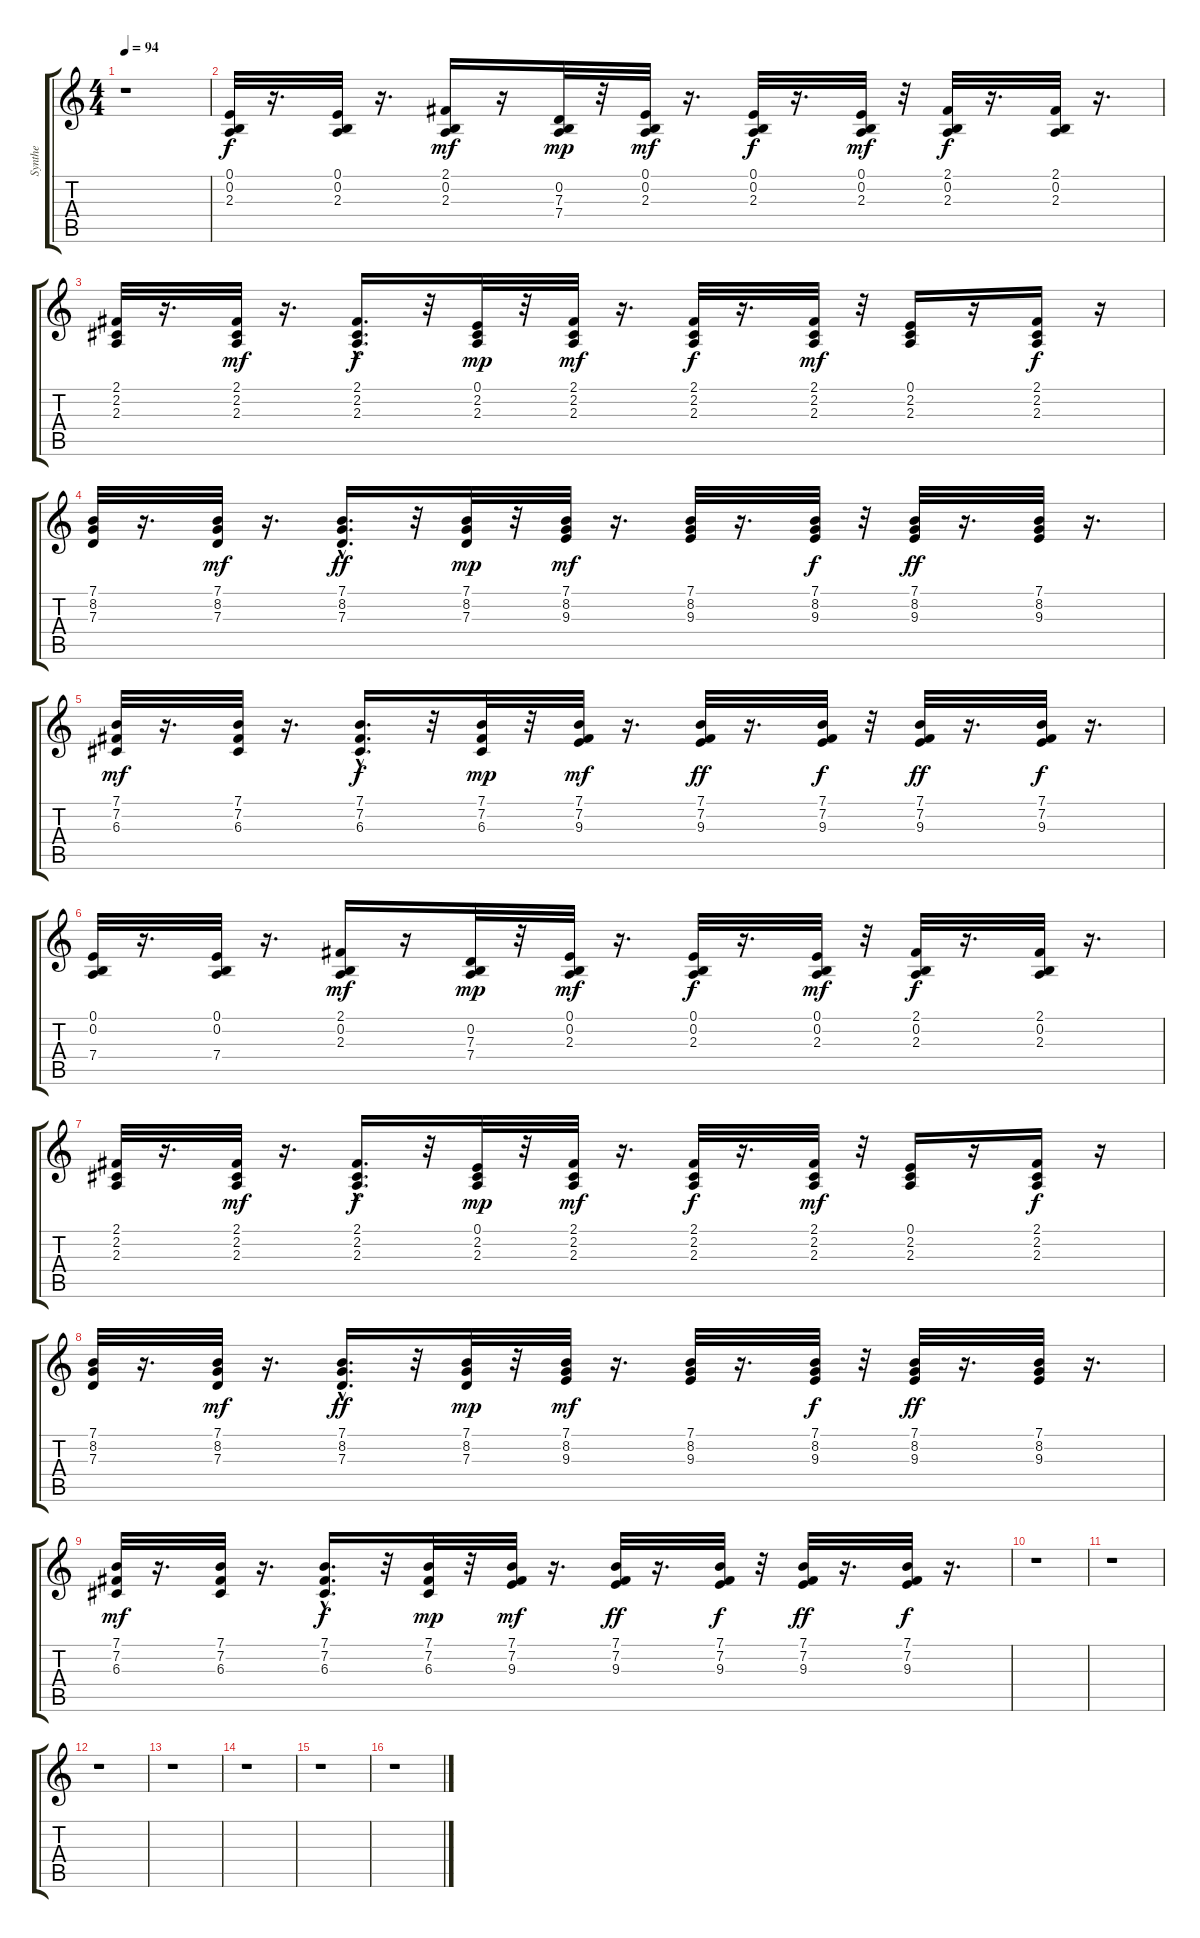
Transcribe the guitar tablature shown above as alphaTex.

\track ("Synthe" "Synthe") {instrument pad3polysynth}
\staff {score tabs}
\tuning (E4 B3 G3 D3 A2 E2) {hide}
\ts (4 4)
\tempo 94
\clef g2
\ks c
r.1{dy fff} |
(0.1 0.2 2.3).32{dy f} r.16{d} (0.1 0.2 2.3).32 r.16{d} (2.1 0.2 2.3).16{dy mf} r.16 (0.2 7.3 7.4).32{dy mp} r.32 (0.1 0.2 2.3).32{dy mf} r.16{d} (0.1 0.2 2.3).32{dy f} r.16{d} (0.1 0.2 2.3).32{dy mf} r.32 (2.1 0.2 2.3).32{dy f} r.16{d} (2.1 0.2 2.3).32 r.16{d} |
(2.1 2.2 2.3).32 r.16{d} (2.1 2.2 2.3).32{dy mf} r.16{d} (2.1 2.2 2.3{hac}).16{d dy f} r.32 (0.1 2.2 2.3).32{dy mp} r.32 (2.1 2.2 2.3).32{dy mf} r.16{d} (2.1 2.2 2.3).32{dy f} r.16{d} (2.1 2.2 2.3).32{dy mf} r.32 (0.1 2.2 2.3).16 r.16 (2.1 2.2 2.3).16{dy f} r.16 |
(7.1 8.2 7.3).32 r.16{d} (7.1 8.2 7.3).32{dy mf} r.16{d} (7.1 8.2{hac} 7.3{hac}).16{d dy ff} r.32 (7.1 8.2 7.3).32{dy mp} r.32 (7.1 8.2 9.3).32{dy mf} r.16{d} (7.1 8.2 9.3).32 r.16{d} (7.1 8.2 9.3).32{dy f} r.32 (7.1 8.2 9.3).32{dy ff} r.16{d} (7.1 8.2 9.3).32 r.16{d} |
(7.1 7.2 6.3).32{dy mf} r.16{d} (7.1 7.2 6.3).32 r.16{d} (7.1 7.2 6.3{hac}).16{d dy f} r.32 (7.1 7.2 6.3).32{dy mp} r.32 (7.1 7.2 9.3).32{dy mf} r.16{d} (7.1 7.2 9.3).32{dy ff} r.16{d} (7.1 7.2 9.3).32{dy f} r.32 (7.1 7.2 9.3).32{dy ff} r.16{d} (7.1 7.2 9.3).32{dy f} r.16{d} |
(0.1 0.2 7.4).32 r.16{d} (0.1 0.2 7.4).32 r.16{d} (2.1 0.2 2.3).16{dy mf} r.16 (0.2 7.3 7.4).32{dy mp} r.32 (0.1 0.2 2.3).32{dy mf} r.16{d} (0.1 0.2 2.3).32{dy f} r.16{d} (0.1 0.2 2.3).32{dy mf} r.32 (2.1 0.2 2.3).32{dy f} r.16{d} (2.1 0.2 2.3).32 r.16{d} |
(2.1 2.2 2.3).32 r.16{d} (2.1 2.2 2.3).32{dy mf} r.16{d} (2.1 2.2 2.3{hac}).16{d dy f} r.32 (0.1 2.2 2.3).32{dy mp} r.32 (2.1 2.2 2.3).32{dy mf} r.16{d} (2.1 2.2 2.3).32{dy f} r.16{d} (2.1 2.2 2.3).32{dy mf} r.32 (0.1 2.2 2.3).16 r.16 (2.1 2.2 2.3).16{dy f} r.16 |
(7.1 8.2 7.3).32 r.16{d} (7.1 8.2 7.3).32{dy mf} r.16{d} (7.1 8.2{hac} 7.3{hac}).16{d dy ff} r.32 (7.1 8.2 7.3).32{dy mp} r.32 (7.1 8.2 9.3).32{dy mf} r.16{d} (7.1 8.2 9.3).32 r.16{d} (7.1 8.2 9.3).32{dy f} r.32 (7.1 8.2 9.3).32{dy ff} r.16{d} (7.1 8.2 9.3).32 r.16{d} |
(7.1 7.2 6.3).32{dy mf} r.16{d} (7.1 7.2 6.3).32 r.16{d} (7.1 7.2 6.3{hac}).16{d dy f} r.32 (7.1 7.2 6.3).32{dy mp} r.32 (7.1 7.2 9.3).32{dy mf} r.16{d} (7.1 7.2 9.3).32{dy ff} r.16{d} (7.1 7.2 9.3).32{dy f} r.32 (7.1 7.2 9.3).32{dy ff} r.16{d} (7.1 7.2 9.3).32{dy f} r.16{d} |
r.1 |
r.1 |
r.1 |
r.1 |
r.1 |
r.1 |
r.1
